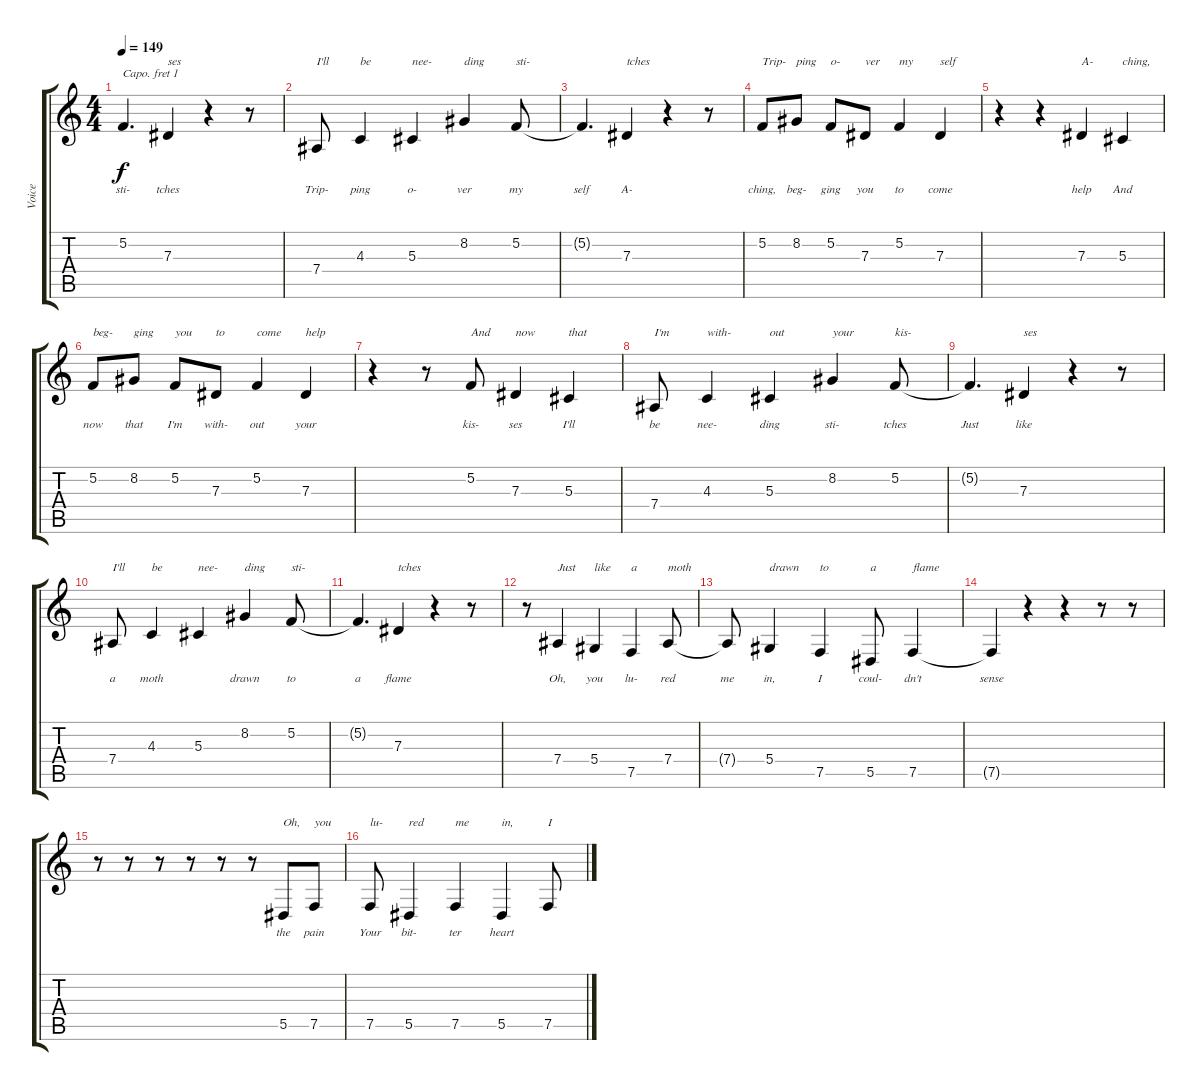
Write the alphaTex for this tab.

\track ("Voice" "Voice") {instrument voiceoohs}
\staff {score tabs}
\capo 1
\tuning (E4 B3 G3 D3 A2 E2) {hide}
\ts (4 4)
\tempo 149
\clef g2
\ks c
5.2{t}.4{d lyrics (0 "sti-") lyrics (1 "") lyrics (2 "") lyrics (3 "") lyrics (4 "") dy f} 7.3.4{txt "ses" lyrics (0 "tches") lyrics (1 "") lyrics (2 "") lyrics (3 "") lyrics (4 "")} r.4 r.8 |
7.4.8{txt "I'll" lyrics (0 "Trip-") lyrics (1 "") lyrics (2 "") lyrics (3 "") lyrics (4 "")} 4.3.4{txt "be" lyrics (0 "ping") lyrics (1 "") lyrics (2 "") lyrics (3 "") lyrics (4 "")} 5.3.4{txt "nee-" lyrics (0 "o-") lyrics (1 "") lyrics (2 "") lyrics (3 "") lyrics (4 "")} 8.2.4{txt "ding" lyrics (0 "ver") lyrics (1 "") lyrics (2 "") lyrics (3 "") lyrics (4 "")} 5.2.8{txt "sti-" lyrics (0 "my") lyrics (1 "") lyrics (2 "") lyrics (3 "") lyrics (4 "")} |
5.2{t}.4{d lyrics (0 "self") lyrics (1 "") lyrics (2 "") lyrics (3 "") lyrics (4 "")} 7.3.4{txt "tches" lyrics (0 "A-") lyrics (1 "") lyrics (2 "") lyrics (3 "") lyrics (4 "")} r.4 r.8 |
5.2.8{txt "Trip-" lyrics (0 "ching,") lyrics (1 "") lyrics (2 "") lyrics (3 "") lyrics (4 "")} 8.2.8{txt "ping" lyrics (0 "beg-") lyrics (1 "") lyrics (2 "") lyrics (3 "") lyrics (4 "")} 5.2.8{txt "o-" lyrics (0 "ging") lyrics (1 "") lyrics (2 "") lyrics (3 "") lyrics (4 "")} 7.3.8{txt "ver" lyrics (0 "you") lyrics (1 "") lyrics (2 "") lyrics (3 "") lyrics (4 "")} 5.2.4{txt "my" lyrics (0 "to") lyrics (1 "") lyrics (2 "") lyrics (3 "") lyrics (4 "")} 7.3.4{txt "self" lyrics (0 "come") lyrics (1 "") lyrics (2 "") lyrics (3 "") lyrics (4 "")} |
r.4 r.4 7.3.4{txt "A-" lyrics (0 "help") lyrics (1 "") lyrics (2 "") lyrics (3 "") lyrics (4 "")} 5.3.4{txt "ching," lyrics (0 "And") lyrics (1 "") lyrics (2 "") lyrics (3 "") lyrics (4 "")} |
5.2.8{txt "beg-" lyrics (0 "now") lyrics (1 "") lyrics (2 "") lyrics (3 "") lyrics (4 "")} 8.2.8{txt "ging" lyrics (0 "that") lyrics (1 "") lyrics (2 "") lyrics (3 "") lyrics (4 "")} 5.2.8{txt "you" lyrics (0 "I'm") lyrics (1 "") lyrics (2 "") lyrics (3 "") lyrics (4 "")} 7.3.8{txt "to" lyrics (0 "with-") lyrics (1 "") lyrics (2 "") lyrics (3 "") lyrics (4 "")} 5.2.4{txt "come" lyrics (0 "out") lyrics (1 "") lyrics (2 "") lyrics (3 "") lyrics (4 "")} 7.3.4{txt "help" lyrics (0 "your") lyrics (1 "") lyrics (2 "") lyrics (3 "") lyrics (4 "")} |
r.4 r.8 5.2.8{txt "And" lyrics (0 "kis-") lyrics (1 "") lyrics (2 "") lyrics (3 "") lyrics (4 "")} 7.3.4{txt "now" lyrics (0 "ses") lyrics (1 "") lyrics (2 "") lyrics (3 "") lyrics (4 "")} 5.3.4{txt "that" lyrics (0 "I'll") lyrics (1 "") lyrics (2 "") lyrics (3 "") lyrics (4 "")} |
7.4.8{txt "I'm" lyrics (0 "be") lyrics (1 "") lyrics (2 "") lyrics (3 "") lyrics (4 "")} 4.3.4{txt "with-" lyrics (0 "nee-") lyrics (1 "") lyrics (2 "") lyrics (3 "") lyrics (4 "")} 5.3.4{txt "out" lyrics (0 "ding") lyrics (1 "") lyrics (2 "") lyrics (3 "") lyrics (4 "")} 8.2.4{txt "your" lyrics (0 "sti-") lyrics (1 "") lyrics (2 "") lyrics (3 "") lyrics (4 "")} 5.2.8{txt "kis-" lyrics (0 "tches") lyrics (1 "") lyrics (2 "") lyrics (3 "") lyrics (4 "")} |
5.2{t}.4{d lyrics (0 "Just") lyrics (1 "") lyrics (2 "") lyrics (3 "") lyrics (4 "")} 7.3.4{txt "ses" lyrics (0 "like") lyrics (1 "") lyrics (2 "") lyrics (3 "") lyrics (4 "")} r.4 r.8 |
7.4.8{txt "I'll" lyrics (0 "a") lyrics (1 "") lyrics (2 "") lyrics (3 "") lyrics (4 "")} 4.3.4{txt "be" lyrics (0 "moth") lyrics (1 "") lyrics (2 "") lyrics (3 "") lyrics (4 "")} 5.3.4{txt "nee-" lyrics (0 "") lyrics (1 "") lyrics (2 "") lyrics (3 "") lyrics (4 "")} 8.2.4{txt "ding" lyrics (0 "drawn") lyrics (1 "") lyrics (2 "") lyrics (3 "") lyrics (4 "")} 5.2.8{txt "sti-" lyrics (0 "to") lyrics (1 "") lyrics (2 "") lyrics (3 "") lyrics (4 "")} |
5.2{t}.4{d lyrics (0 "a") lyrics (1 "") lyrics (2 "") lyrics (3 "") lyrics (4 "")} 7.3.4{txt "tches" lyrics (0 "flame") lyrics (1 "") lyrics (2 "") lyrics (3 "") lyrics (4 "")} r.4 r.8 |
r.8 7.4.4{txt "Just" lyrics (0 "Oh,") lyrics (1 "") lyrics (2 "") lyrics (3 "") lyrics (4 "")} 5.4.4{txt "like" lyrics (0 "you") lyrics (1 "") lyrics (2 "") lyrics (3 "") lyrics (4 "")} 7.5.4{txt "a" lyrics (0 "lu-") lyrics (1 "") lyrics (2 "") lyrics (3 "") lyrics (4 "")} 7.4.8{txt "moth" lyrics (0 "red") lyrics (1 "") lyrics (2 "") lyrics (3 "") lyrics (4 "")} |
7.4{t}.8{lyrics (0 "me") lyrics (1 "") lyrics (2 "") lyrics (3 "") lyrics (4 "")} 5.4.4{txt "drawn" lyrics (0 "in,") lyrics (1 "") lyrics (2 "") lyrics (3 "") lyrics (4 "")} 7.5.4{txt "to" lyrics (0 "I") lyrics (1 "") lyrics (2 "") lyrics (3 "") lyrics (4 "")} 5.5.8{txt "a" lyrics (0 "coul-") lyrics (1 "") lyrics (2 "") lyrics (3 "") lyrics (4 "")} 7.5.4{txt "flame" lyrics (0 "dn't") lyrics (1 "") lyrics (2 "") lyrics (3 "") lyrics (4 "")} |
7.5{t}.4{lyrics (0 "sense") lyrics (1 "") lyrics (2 "") lyrics (3 "") lyrics (4 "")} r.4 r.4 r.8 r.8 |
r.8 r.8 r.8 r.8 r.8 r.8 5.5.8{txt "Oh," lyrics (0 "the") lyrics (1 "") lyrics (2 "") lyrics (3 "") lyrics (4 "")} 7.5.8{txt "you" lyrics (0 "pain") lyrics (1 "") lyrics (2 "") lyrics (3 "") lyrics (4 "")} |
7.5.8{txt "lu-" lyrics (0 "Your") lyrics (1 "") lyrics (2 "") lyrics (3 "") lyrics (4 "")} 5.5.4{txt "red" lyrics (0 "bit-") lyrics (1 "") lyrics (2 "") lyrics (3 "") lyrics (4 "")} 7.5.4{txt "me" lyrics (0 "ter") lyrics (1 "") lyrics (2 "") lyrics (3 "") lyrics (4 "")} 5.5.4{txt "in," lyrics (0 "heart") lyrics (1 "") lyrics (2 "") lyrics (3 "") lyrics (4 "")} 7.5.8{txt "I" lyrics (0 "") lyrics (1 "") lyrics (2 "") lyrics (3 "") lyrics (4 "")}
